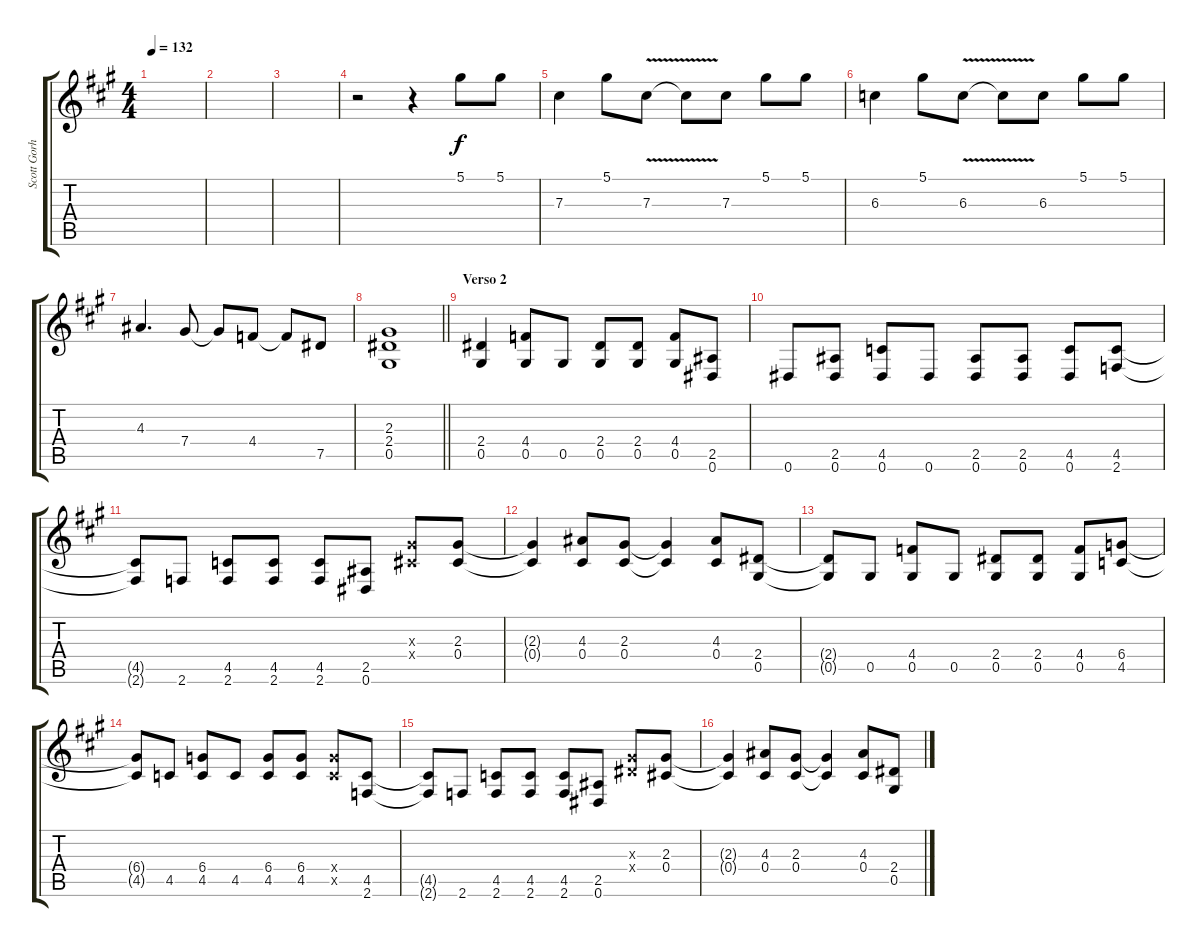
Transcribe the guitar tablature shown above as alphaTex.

\track ("Scott Gorham" "Scott Gorh") {instrument distortionguitar}
\staff {score tabs}
\tuning (Eb4 Bb3 Gb3 Db3 Ab2 Eb2) {hide}
\ts (4 4)
\tempo 132
\clef g2
\ks a
|
|
|
r.2 r.4 5.1.8 5.1.8 |
7.3.4 5.1.8 7.3{v}.8 7.3{t}.8 7.3.8 5.1.8 5.1.8 |
6.3.4 5.1.8 6.3{v}.8 6.3{t}.8 6.3.8 5.1.8 5.1.8 |
4.3.4{d} 7.4.8 7.4{t}.8 4.4.8 4.4{t}.8 7.5.8 |
\barLineRight lightlight
(2.3 2.4 0.5).1 |
\section ("" "Verso 2")
(2.4 0.5).4 (4.4 0.5).8 0.5.8 (2.4 0.5).8 (2.4 0.5).8 (4.4 0.5).8 (2.5 0.6).8 |
0.6.8 (2.5 0.6).8 (4.5 0.6).8 0.6.8 (2.5 0.6).8 (2.5 0.6).8 (4.5 0.6).8 (4.5 2.6).8 |
(4.5{t} 2.6{t}).8 2.6.8 (4.5 2.6).8 (4.5 2.6).8 (4.5 2.6).8 (2.5 0.6).8 (2.3{x} 0.4{x}).8 (2.3 0.4).8 |
(2.3{t} 0.4{t}).4 (4.3 0.4).8 (2.3 0.4).8 (2.3{t} 0.4{t}).4 (4.3 0.4).8 (2.4 0.5).8 |
(2.4{t} 0.5{t}).8 0.5.8 (4.4 0.5).8 0.5.8 (2.4 0.5).8 (2.4 0.5).8 (4.4 0.5).8 (6.4 4.5).8 |
(6.4{t} 4.5{t}).8 4.5.8 (6.4 4.5).8 4.5.8 (6.4 4.5).8 (6.4 4.5).8 (6.4{x} 4.5{x}).8 (4.5 2.6).8 |
(4.5{t} 2.6{t}).8 2.6.8 (4.5 2.6).8 (4.5 2.6).8 (4.5 2.6).8 (2.5 0.6).8 (2.3{x} 2.4{x}).8 (2.3 0.4).8 |
(2.3{t} 0.4{t}).4 (4.3 0.4).8 (2.3 0.4).8 (2.3{t} 0.4{t}).4 (4.3 0.4).8 (2.4 0.5).8
